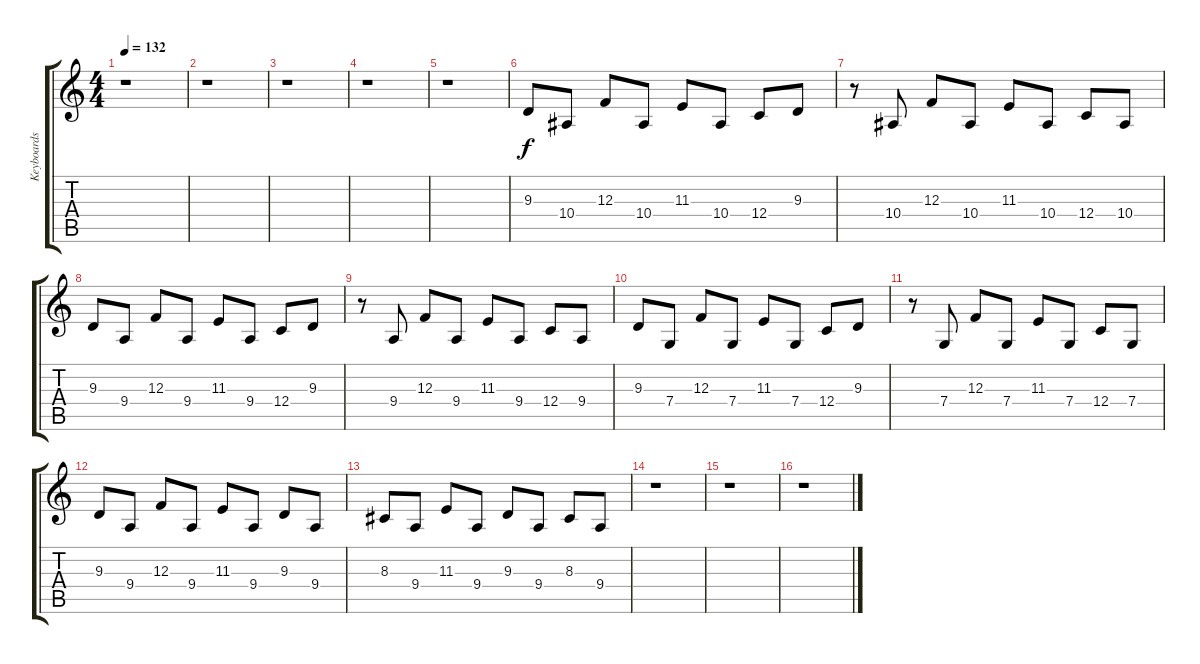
\track ("Keyboards" "Keyboards") {instrument lead1square}
\staff {score tabs}
\tuning (D4 A3 F3 C3 G2 D2) {hide}
\ts (4 4)
\tempo 132
\clef g2
\ks c
r.1{dy f} |
r.1 |
r.1 |
r.1 |
r.1 |
9.3.8{volume 13 instrument lead1square} 10.4.8 12.3.8 10.4.8 11.3.8 10.4.8 12.4.8 9.3.8 |
r.8 10.4.8 12.3.8 10.4.8 11.3.8 10.4.8 12.4.8 10.4.8 |
9.3.8 9.4.8 12.3.8 9.4.8 11.3.8 9.4.8 12.4.8 9.3.8 |
r.8 9.4.8 12.3.8 9.4.8 11.3.8 9.4.8 12.4.8 9.4.8 |
9.3.8 7.4.8 12.3.8 7.4.8 11.3.8 7.4.8 12.4.8 9.3.8 |
r.8 7.4.8 12.3.8 7.4.8 11.3.8 7.4.8 12.4.8 7.4.8 |
9.3.8 9.4.8 12.3.8 9.4.8 11.3.8 9.4.8 9.3.8 9.4.8 |
8.3.8 9.4.8 11.3.8 9.4.8 9.3.8 9.4.8 8.3.8 9.4.8 |
r.1 |
r.1 |
r.1
